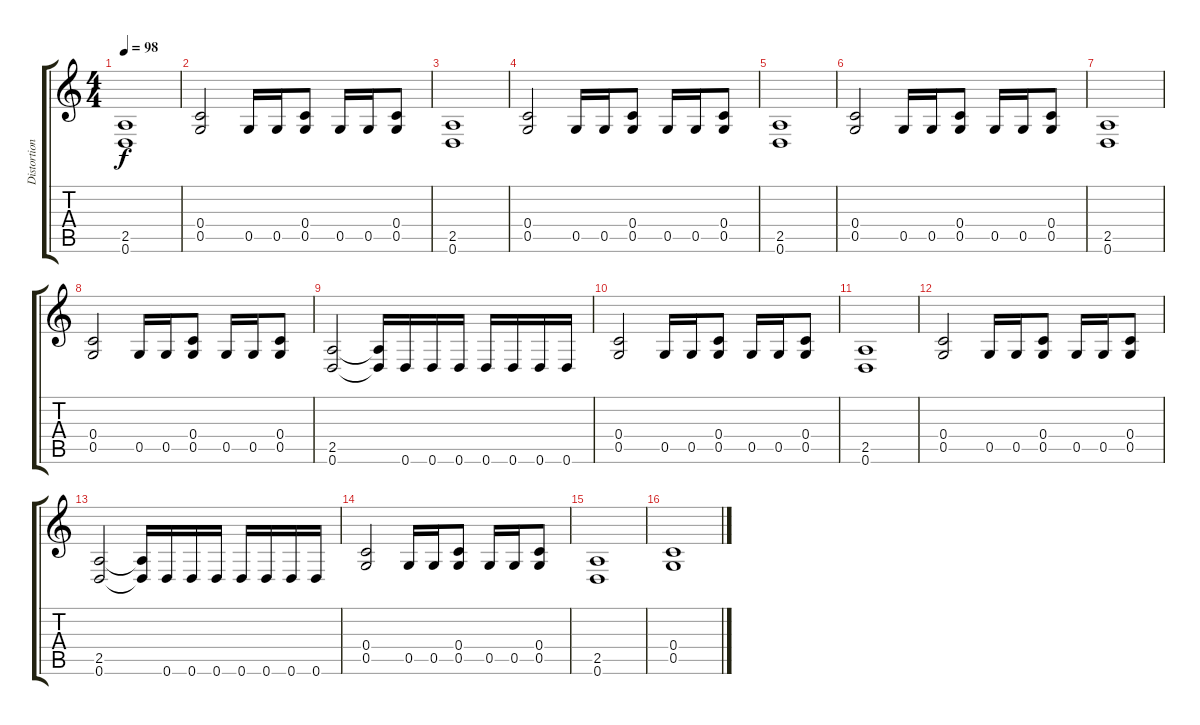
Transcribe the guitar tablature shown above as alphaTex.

\track ("Distortion Guitar " "Distortion") {instrument distortionguitar}
\staff {score tabs}
\tuning (D4 A3 F3 C3 G2 D2) {hide}
\ts (4 4)
\tempo 98
\clef g2
\ks c
(2.5 0.6).1{dy f} |
(0.4 0.5).2 0.5.16 0.5.16 (0.4 0.5).8 0.5.16 0.5.16 (0.4 0.5).8 |
(2.5 0.6).1 |
(0.4 0.5).2 0.5.16 0.5.16 (0.4 0.5).8 0.5.16 0.5.16 (0.4 0.5).8 |
(2.5 0.6).1 |
(0.4 0.5).2 0.5.16 0.5.16 (0.4 0.5).8 0.5.16 0.5.16 (0.4 0.5).8 |
(2.5 0.6).1 |
(0.4 0.5).2 0.5.16 0.5.16 (0.4 0.5).8 0.5.16 0.5.16 (0.4 0.5).8 |
(2.5 0.6).2 (2.5{t} 0.6{t}).16 0.6.16 0.6.16 0.6.16 0.6.16 0.6.16 0.6.16 0.6.16 |
(0.4 0.5).2 0.5.16 0.5.16 (0.4 0.5).8 0.5.16 0.5.16 (0.4 0.5).8 |
(2.5 0.6).1 |
(0.4 0.5).2 0.5.16 0.5.16 (0.4 0.5).8 0.5.16 0.5.16 (0.4 0.5).8 |
(2.5 0.6).2 (2.5{t} 0.6{t}).16 0.6.16 0.6.16 0.6.16 0.6.16 0.6.16 0.6.16 0.6.16 |
(0.4 0.5).2 0.5.16 0.5.16 (0.4 0.5).8 0.5.16 0.5.16 (0.4 0.5).8 |
(2.5 0.6).1 |
(0.4 0.5).1
